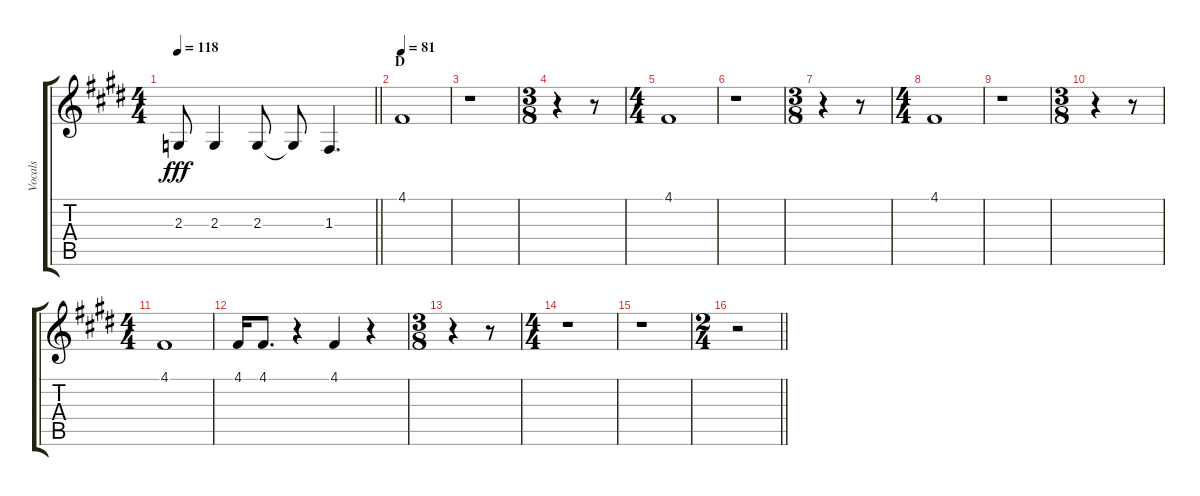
\track ("Vocals" "Vocals") {instrument voiceoohs}
\staff {score tabs}
\tuning (D4 A3 F3 C3 G2 D2) {hide}
\ts (4 4)
\tempo 118
\clef g2
\barLineRight lightlight
\ks e
2.3.8{dy fff} 2.3.4 2.3.8 2.3{t}.8 1.3.4{d} |
\section ("" "D")
\tempo 81
4.1.1 |
r.1 |
\ts (3 8)
r.4 r.8 |
\ts (4 4)
4.1.1 |
r.1 |
\ts (3 8)
r.4 r.8 |
\ts (4 4)
4.1.1 |
r.1 |
\ts (3 8)
r.4 r.8 |
\ts (4 4)
4.1.1 |
4.1.16 4.1.8{d} r.4 4.1.4 r.4 |
\ts (3 8)
r.4 r.8 |
\ts (4 4)
r.1 |
r.1 |
\ts (2 4)
\barLineRight lightlight
r.2
